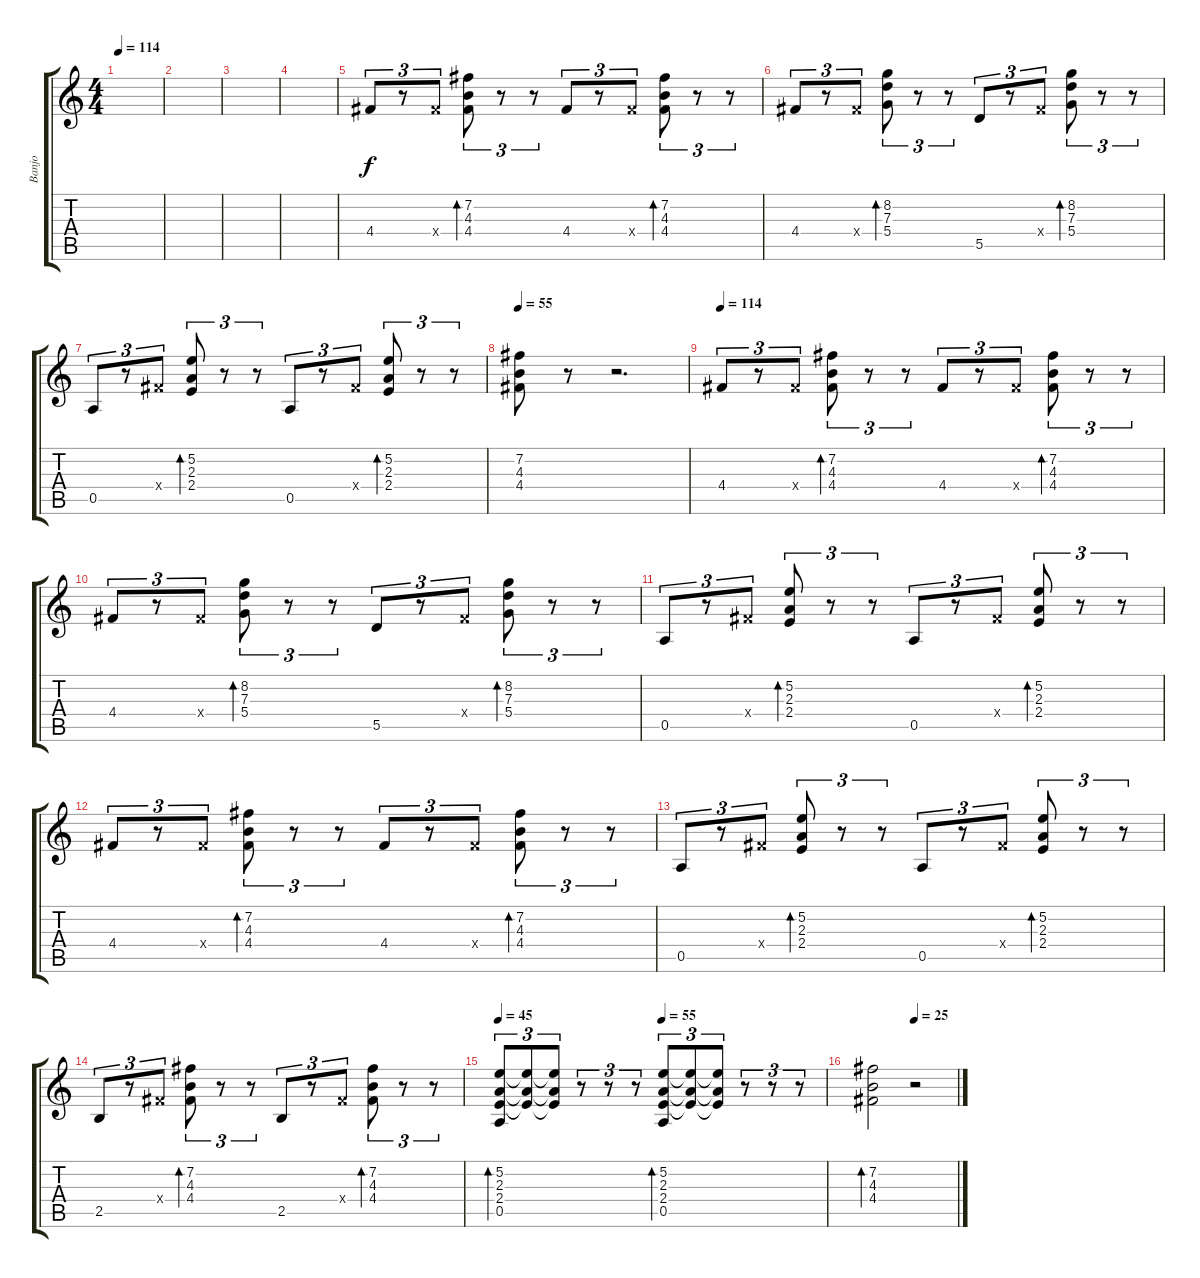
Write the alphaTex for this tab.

\track ("Banjo" "Banjo") {instrument banjo}
\staff {score tabs}
\tuning (E4 B3 G3 D3 A2 E2) {hide}
\displaytranspose 12
\ts (4 4)
\tempo 114
\clef g2
\ks c
|
|
|
|
4.4.8{tu (3 2)} r.8{tu (3 2)} 4.4{x}.8{tu (3 2)} (7.2 4.3 4.4).8{tu (3 2) bd 480} r.8{tu (3 2)} r.8{tu (3 2)} 4.4.8{tu (3 2)} r.8{tu (3 2)} 4.4{x}.8{tu (3 2)} (7.2 4.3 4.4).8{tu (3 2) bd 480} r.8{tu (3 2)} r.8{tu (3 2)} |
4.4.8{tu (3 2)} r.8{tu (3 2)} 4.4{x}.8{tu (3 2)} (8.2 7.3 5.4).8{tu (3 2) bd 480} r.8{tu (3 2)} r.8{tu (3 2)} 5.5.8{tu (3 2)} r.8{tu (3 2)} 4.4{x}.8{tu (3 2)} (8.2 7.3 5.4).8{tu (3 2) bd 480} r.8{tu (3 2)} r.8{tu (3 2)} |
0.5.8{tu (3 2)} r.8{tu (3 2)} 4.4{x}.8{tu (3 2)} (5.2 2.3 2.4).8{tu (3 2) bd 480} r.8{tu (3 2)} r.8{tu (3 2)} 0.5.8{tu (3 2)} r.8{tu (3 2)} 4.4{x}.8{tu (3 2)} (5.2 2.3 2.4).8{tu (3 2) bd 480} r.8{tu (3 2)} r.8{tu (3 2)} |
\tempo 55
(7.2 4.3 4.4).8 r.8 r.2{d} |
\tempo 114
4.4.8{tu (3 2)} r.8{tu (3 2)} 4.4{x}.8{tu (3 2)} (7.2 4.3 4.4).8{tu (3 2) bd 480} r.8{tu (3 2)} r.8{tu (3 2)} 4.4.8{tu (3 2)} r.8{tu (3 2)} 4.4{x}.8{tu (3 2)} (7.2 4.3 4.4).8{tu (3 2) bd 480} r.8{tu (3 2)} r.8{tu (3 2)} |
4.4.8{tu (3 2)} r.8{tu (3 2)} 4.4{x}.8{tu (3 2)} (8.2 7.3 5.4).8{tu (3 2) bd 480} r.8{tu (3 2)} r.8{tu (3 2)} 5.5.8{tu (3 2)} r.8{tu (3 2)} 4.4{x}.8{tu (3 2)} (8.2 7.3 5.4).8{tu (3 2) bd 480} r.8{tu (3 2)} r.8{tu (3 2)} |
0.5.8{tu (3 2)} r.8{tu (3 2)} 4.4{x}.8{tu (3 2)} (5.2 2.3 2.4).8{tu (3 2) bd 480} r.8{tu (3 2)} r.8{tu (3 2)} 0.5.8{tu (3 2)} r.8{tu (3 2)} 4.4{x}.8{tu (3 2)} (5.2 2.3 2.4).8{tu (3 2) bd 480} r.8{tu (3 2)} r.8{tu (3 2)} |
4.4.8{tu (3 2)} r.8{tu (3 2)} 4.4{x}.8{tu (3 2)} (7.2 4.3 4.4).8{tu (3 2) bd 480} r.8{tu (3 2)} r.8{tu (3 2)} 4.4.8{tu (3 2)} r.8{tu (3 2)} 4.4{x}.8{tu (3 2)} (7.2 4.3 4.4).8{tu (3 2) bd 480} r.8{tu (3 2)} r.8{tu (3 2)} |
0.5.8{tu (3 2)} r.8{tu (3 2)} 4.4{x}.8{tu (3 2)} (5.2 2.3 2.4).8{tu (3 2) bd 480} r.8{tu (3 2)} r.8{tu (3 2)} 0.5.8{tu (3 2)} r.8{tu (3 2)} 4.4{x}.8{tu (3 2)} (5.2 2.3 2.4).8{tu (3 2) bd 480} r.8{tu (3 2)} r.8{tu (3 2)} |
2.5.8{tu (3 2)} r.8{tu (3 2)} 4.4{x}.8{tu (3 2)} (7.2 4.3 4.4).8{tu (3 2) bd 480} r.8{tu (3 2)} r.8{tu (3 2)} 2.5.8{tu (3 2)} r.8{tu (3 2)} 4.4{x}.8{tu (3 2)} (7.2 4.3 4.4).8{tu (3 2) bd 480} r.8{tu (3 2)} r.8{tu (3 2)} |
\tempo 45
\tempo (55 0.5)
(5.2 2.3 2.4 0.5).8{tu (3 2) bd 480} (5.2{t} 2.3{t} 2.4{t}).8{tu (3 2)} (5.2{t} 2.3{t} 2.4{t}).8{tu (3 2)} r.8{tu (3 2)} r.8{tu (3 2)} r.8{tu (3 2)} (5.2 2.3 2.4 0.5).8{tu (3 2) bd 480} (5.2{t} 2.3{t} 2.4{t}).8{tu (3 2)} (5.2{t} 2.3{t} 2.4{t}).8{tu (3 2)} r.8{tu (3 2)} r.8{tu (3 2)} r.8{tu (3 2)} |
\tempo (25 0.5)
(7.2 4.3 4.4).2{bd 480} r.2
